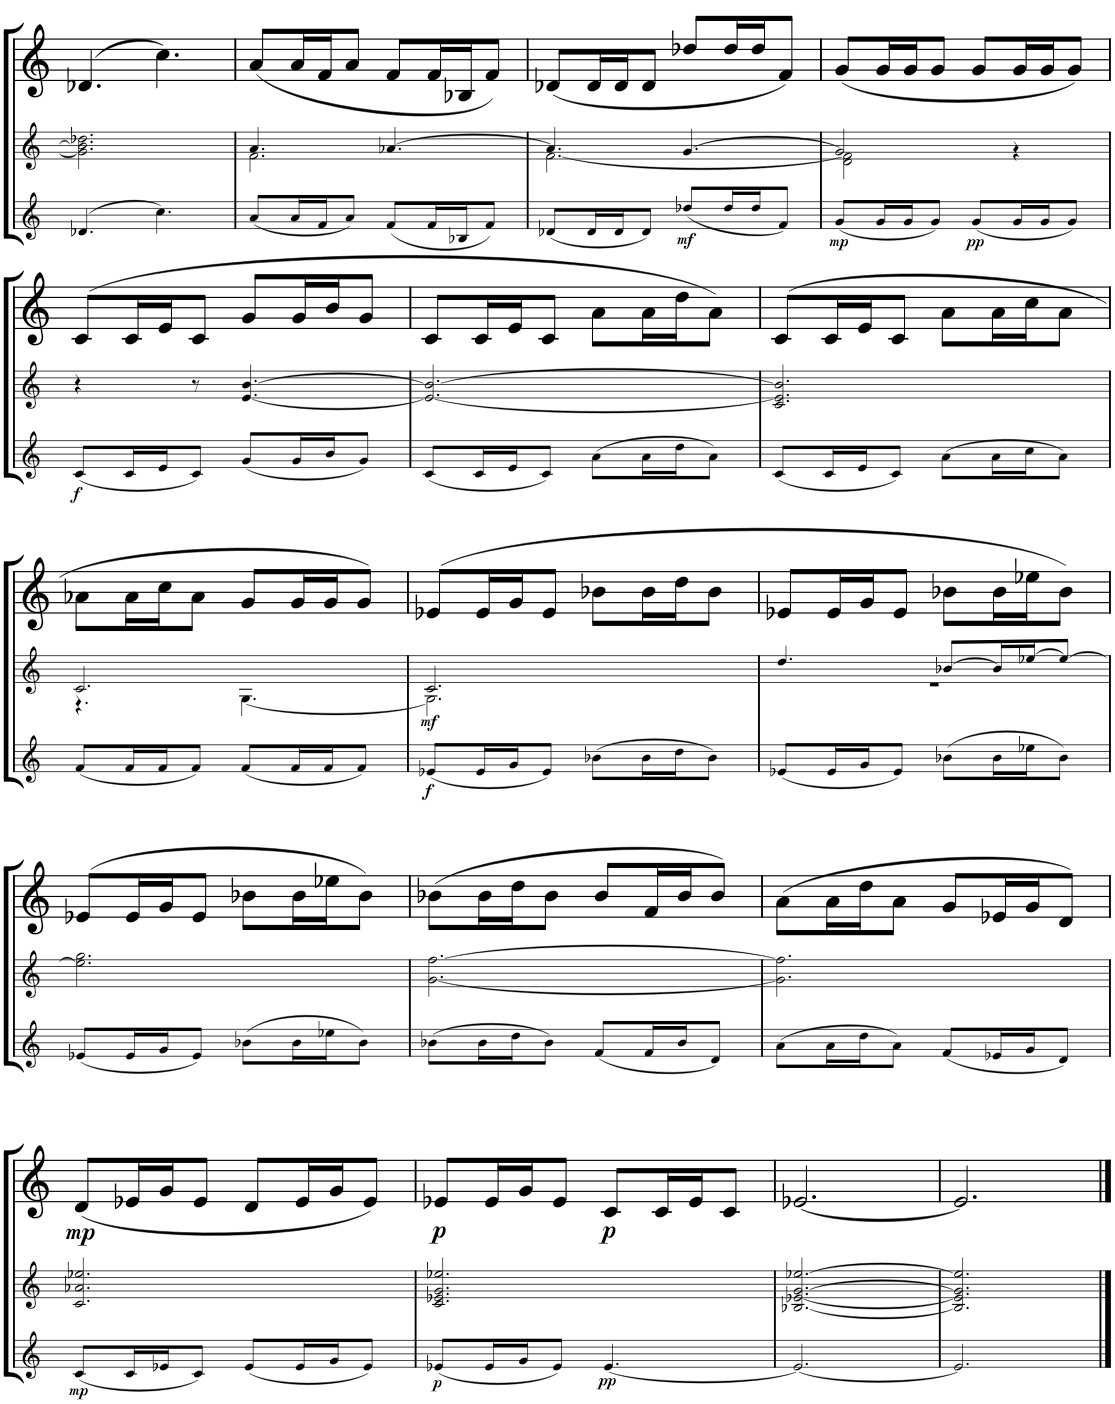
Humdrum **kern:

**kern	**dynam	**kern	**dynam	**kern	**dynam
*part3	*part3	*part2	*part2	*part1	*part1
*staff3	*staff3	*staff2	*staff2	*staff1	*staff1
*I"Bajo eléctrico	*	*I"Soprano	*	*I"Ukelele	*
!!LO:PB:g=z
*clefG2	*	*clefG2	*	*clefG2	*
*k[]	*	*k[]	*	*k[]	*
*M6/8	*	*M6/8	*	*M6/8	*
=11	=11	=11	=11	=11	=11
(4.d-X/	.	2.g-\] 2.b-\] 2.dd-X\	.	(4.d-X/	.
4.cc\)	.	.	.	4.cc\)	.
=12	=12	=12	=12	=12	=12
*	*	*^	*	*	*
(8a/L	.	4.a/	2.f\	.	(8a/L	.
16a/L	.	.	.	.	16a/L	.
16f/J	.	.	.	.	16f/J	.
8a/J)	.	.	.	.	8a/J	.
(8f/L	.	[4.a-X/	.	.	8f/L	.
16f/L	.	.	.	.	16f/L	.
16B-X/J	.	.	.	.	16B-X/J	.
8f/J)	.	.	.	.	8f/J)	.
=13	=13	=13	=13	=13	=13	=13
(8d-X/L	.	4.a-/]	[2.f\	.	(8d-X/L	.
16d-/L	.	.	.	.	16d-/L	.
16d-/J	.	.	.	.	16d-/J	.
8d-/J)	.	.	.	.	8d-/J	.
!	!LO:DY:b	!	!	!	!	!
(8dd-X/L	mf	[4.g/	.	.	8dd-X/L	.
16dd-/L	.	.	.	.	16dd-/L	.
16dd-/J	.	.	.	.	16dd-/J	.
8f/J)	.	.	.	.	8f/J)	.
=14	=14	=14	=14	=14	=14	=14
!	!LO:DY:b	!	!	!	!	!
(8g/L	mp	2g/]	2d\ 2f\]	.	(8g/L	.
16g/L	.	.	.	.	16g/L	.
16g/J	.	.	.	.	16g/J	.
8g/J)	.	.	.	.	8g/J	.
!	!LO:DY:b	!	!	!	!	!
(8g/L	pp	.	.	.	8g/L	.
16g/L	.	4ryy	4r	.	16g/L	.
16g/J	.	.	.	.	16g/J	.
8g/J)	.	.	.	.	8g/J)	.
!!LO:LB:g=z
=15	=15	=15	=15	=15	=15	=15
!	!LO:DY:b	!	!	!	!	!
(8c/L	f	4r	2.ryy	.	(8c/L	.
16c/L	.	.	.	.	16c/L	.
16e/J	.	.	.	.	16e/J	.
8c/J)	.	8r	.	.	8c/J	.
(8g/L	.	[4.e/ [4.b/	.	.	8g/L	.
16g/L	.	.	.	.	16g/L	.
16b/J	.	.	.	.	16b/J	.
8g/J)	.	.	.	.	8g/J	.
*	*	*v	*v	*	*	*
=16	=16	=16	=16	=16	=16
(8c/L	.	2.e/_ 2.b/_	.	8c/L	.
16c/L	.	.	.	16c/L	.
16e/J	.	.	.	16e/J	.
8c/J)	.	.	.	8c/J	.
(8a\L	.	.	.	8a\L	.
16a\L	.	.	.	16a\L	.
16dd\J	.	.	.	16dd\J	.
8a\J)	.	.	.	8a\J)	.
=17	=17	=17	=17	=17	=17
(8c/L	.	2.c/ 2.e/] 2.b/]	.	(8c/L	.
16c/L	.	.	.	16c/L	.
16e/J	.	.	.	16e/J	.
8c/J)	.	.	.	8c/J	.
(8a\L	.	.	.	8a\L	.
16a\L	.	.	.	16a\L	.
16cc\J	.	.	.	16cc\J	.
8a\J)	.	.	.	8a\J	.
!!LO:LB:g=z
=18	=18	=18	=18	=18	=18
*	*	*^	*	*	*
(8f/L	.	2.c/	4.r	.	8a-X\L	.
16f/L	.	.	.	.	16a-\L	.
16f/J	.	.	.	.	16cc\J	.
8f/J)	.	.	.	.	8a-\J	.
(8f/L	.	.	[4.G\	.	8g/L	.
16f/L	.	.	.	.	16g/L	.
16f/J	.	.	.	.	16g/J	.
8f/J)	.	.	.	.	8g/J)	.
=19	=19	=19	=19	=19	=19	=19
!	!LO:DY:b	!	!	!LO:DY:b	!	!
(8e-X/L	f	2.c/	2.G\]	mf	(8e-X/L	.
16e-/L	.	.	.	.	16e-/L	.
16g/J	.	.	.	.	16g/J	.
8e-/J)	.	.	.	.	8e-/J	.
(8b-X\L	.	.	.	.	8b-X\L	.
16b-\L	.	.	.	.	16b-\L	.
16dd\J	.	.	.	.	16dd\J	.
8b-\J)	.	.	.	.	8b-\J	.
=20	=20	=20	=20	=20	=20	=20
(8e-X/L	.	4.dd/	2.r	.	8e-X/L	.
16e-/L	.	.	.	.	16e-/L	.
16g/J	.	.	.	.	16g/J	.
8e-/J)	.	.	.	.	8e-/J	.
(8b-X\L	.	[8b-X/L	.	.	8b-X\L	.
16b-\L	.	16b-/L]	.	.	16b-\L	.
16ee-X\J	.	[16ee-X/J	.	.	16ee-X\J	.
8b-\J)	.	8ee-/J_	.	.	8b-\J)	.
*	*	*v	*v	*	*	*
!!LO:LB:g=z
=21	=21	=21	=21	=21	=21
(8e-X/L	.	2.ee-\] 2.gg\	.	(8e-X/L	.
16e-/L	.	.	.	16e-/L	.
16g/J	.	.	.	16g/J	.
8e-/J)	.	.	.	8e-/J	.
(8b-X\L	.	.	.	8b-X\L	.
16b-\L	.	.	.	16b-\L	.
16ee-X\J	.	.	.	16ee-X\J	.
8b-\J)	.	.	.	8b-\J)	.
=22	=22	=22	=22	=22	=22
(8b-X\L	.	[2.g\ [2.ff\	.	(8b-X\L	.
16b-\L	.	.	.	16b-\L	.
16dd\J	.	.	.	16dd\J	.
8b-\J)	.	.	.	8b-\J	.
(8f/L	.	.	.	8b-/L	.
16f/L	.	.	.	16f/L	.
16b-/J	.	.	.	16b-/J	.
8d/J)	.	.	.	8b-/J)	.
=23	=23	=23	=23	=23	=23
(8a\L	.	2.g\] 2.ff\]	.	(8a\L	.
16a\L	.	.	.	16a\L	.
16dd\J	.	.	.	16dd\J	.
8a\J)	.	.	.	8a\J	.
(8f/L	.	.	.	8g/L	.
16e-X/L	.	.	.	16e-X/L	.
16g/J	.	.	.	16g/J	.
8d/J)	.	.	.	8d/J)	.
!!LO:LB:g=z
=24	=24	=24	=24	=24	=24
!	!LO:DY:b	!	!	!	!LO:DY:b
(8c/L	mp	2.c/ 2.a-X/ 2.ee-X/	.	(8d/L	mp
16c/L	.	.	.	16e-X/L	.
16e-X/J	.	.	.	16g/J	.
8c/J)	.	.	.	8e-/J	.
(8e-/L	.	.	.	8d/L	.
16e-/L	.	.	.	16e-/L	.
16g/J	.	.	.	16g/J	.
8e-/J)	.	.	.	8e-/J)	.
=25	=25	=25	=25	=25	=25
!	!LO:DY:b	!	!	!	!LO:DY:b
(8e-X/L	p	2.c/ 2.e-X/ 2.g/ 2.ee-X/	.	8e-X/L	p
16e-/L	.	.	.	16e-/L	.
16g/J	.	.	.	16g/J	.
8e-/J)	.	.	.	8e-/J	.
!	!LO:DY:b	!	!	!	!LO:DY:b
[4.e-/	pp	.	.	8c/L	p
.	.	.	.	16c/L	.
.	.	.	.	16e-/J	.
.	.	.	.	8c/J	.
=26	=26	=26	=26	=26	=26
2.e-/_	.	[2.B-X/ [2.e-X/ [2.g/ [2.ee-X/	.	[2.e-X/	.
=27	=27	=27	=27	=27	=27
2.e-/]	.	2.B-/] 2.e-/] 2.g/] 2.ee-/]	.	2.e-/]	.
==	==	==	==	==	==
*-	*-	*-	*-	*-	*-
